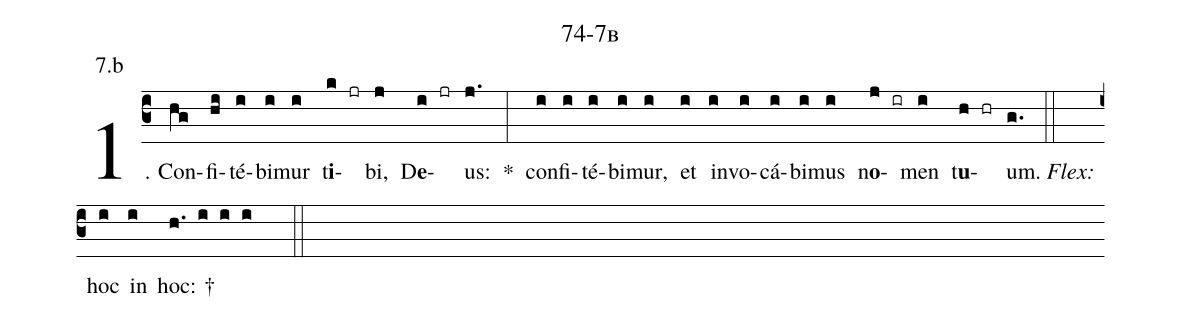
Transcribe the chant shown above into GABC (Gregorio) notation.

name: 74-7b;
annotation: 7.b;
%%
(c3)1. Con(hg)fi(hi)té(i)bi(i)mur(i) t<b>i</b>(k jr)bi,(j) D<b>e</b>(i jr)us:(j.) *(:) con(i)fi(i)té(i)bi(i)mur,(i) et(i) in(i)vo(i)cá(i)bi(i)mus(i) n<b>o</b>(j ir)men(i) t<b>u</b>(h hr)um.(g.) (::)
<i>Flex:</i>()  hoc(i) in(i) hoc: †(h. i i i  ::)
